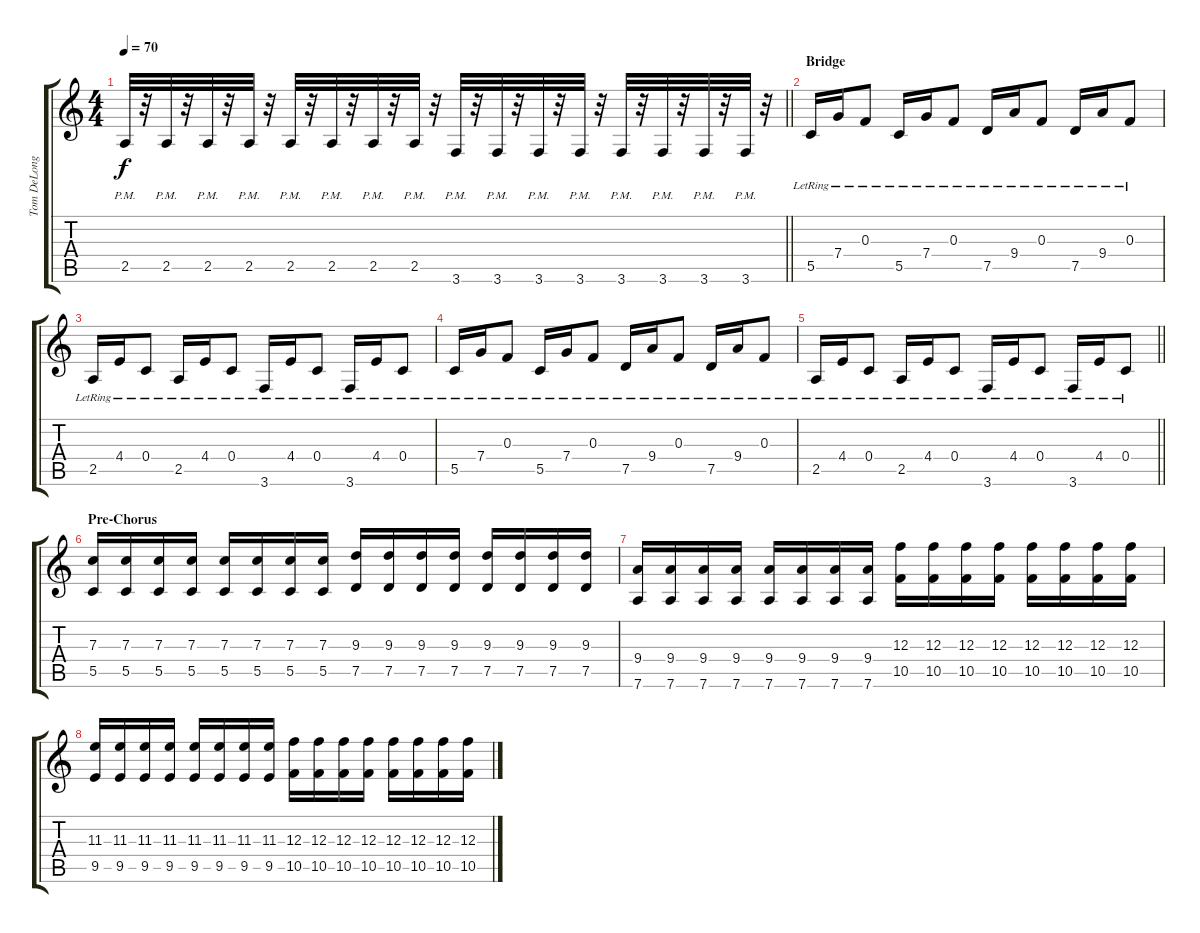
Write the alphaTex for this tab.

\track ("Tom DeLonge (Down 1 Step)" "Tom DeLong") {instrument distortionguitar}
\staff {score tabs}
\tuning (D4 A3 F3 C3 G2 D2) {hide}
\ts (4 4)
\tempo 70
\clef g2
\barLineRight lightlight
\ks c
2.5{pm}.32{dy f} r.32 2.5{pm}.32 r.32 2.5{pm}.32 r.32 2.5{pm}.32 r.32 2.5{pm}.32 r.32 2.5{pm}.32 r.32 2.5{pm}.32 r.32 2.5{pm}.32 r.32 3.6{pm}.32 r.32 3.6{pm}.32 r.32 3.6{pm}.32 r.32 3.6{pm}.32 r.32 3.6{pm}.32 r.32 3.6{pm}.32 r.32 3.6{pm}.32 r.32 3.6{pm}.32 r.32 |
\section ("" "Bridge")
5.5{lr}.16 7.4{lr}.16 0.3{lr}.8 5.5{lr}.16 7.4{lr}.16 0.3{lr}.8 7.5{lr}.16 9.4{lr}.16 0.3{lr}.8 7.5{lr}.16 9.4{lr}.16 0.3{lr}.8 |
2.5{lr}.16 4.4{lr}.16 0.4{lr}.8 2.5{lr}.16 4.4{lr}.16 0.4{lr}.8 3.6{lr}.16 4.4{lr}.16 0.4{lr}.8 3.6{lr}.16 4.4{lr}.16 0.4{lr}.8 |
5.5{lr}.16 7.4{lr}.16 0.3{lr}.8 5.5{lr}.16 7.4{lr}.16 0.3{lr}.8 7.5{lr}.16 9.4{lr}.16 0.3{lr}.8 7.5{lr}.16 9.4{lr}.16 0.3{lr}.8 |
\barLineRight lightlight
2.5{lr}.16 4.4{lr}.16 0.4{lr}.8 2.5{lr}.16 4.4{lr}.16 0.4{lr}.8 3.6{lr}.16 4.4{lr}.16 0.4{lr}.8 3.6{lr}.16 4.4{lr}.16 0.4{lr}.8 |
\section ("" "Pre-Chorus")
(7.3 5.5).16{instrument distortionguitar} (7.3 5.5).16 (7.3 5.5).16 (7.3 5.5).16 (7.3 5.5).16 (7.3 5.5).16 (7.3 5.5).16 (7.3 5.5).16 (9.3 7.5).16 (9.3 7.5).16 (9.3 7.5).16 (9.3 7.5).16 (9.3 7.5).16 (9.3 7.5).16 (9.3 7.5).16 (9.3 7.5).16 |
(9.4 7.6).16 (9.4 7.6).16 (9.4 7.6).16 (9.4 7.6).16 (9.4 7.6).16 (9.4 7.6).16 (9.4 7.6).16 (9.4 7.6).16 (12.3 10.5).16 (12.3 10.5).16 (12.3 10.5).16 (12.3 10.5).16 (12.3 10.5).16 (12.3 10.5).16 (12.3 10.5).16 (12.3 10.5).16 |
(11.3 9.5).16 (11.3 9.5).16 (11.3 9.5).16 (11.3 9.5).16 (11.3 9.5).16 (11.3 9.5).16 (11.3 9.5).16 (11.3 9.5).16 (12.3 10.5).16 (12.3 10.5).16 (12.3 10.5).16 (12.3 10.5).16 (12.3 10.5).16 (12.3 10.5).16 (12.3 10.5).16 (12.3 10.5).16
